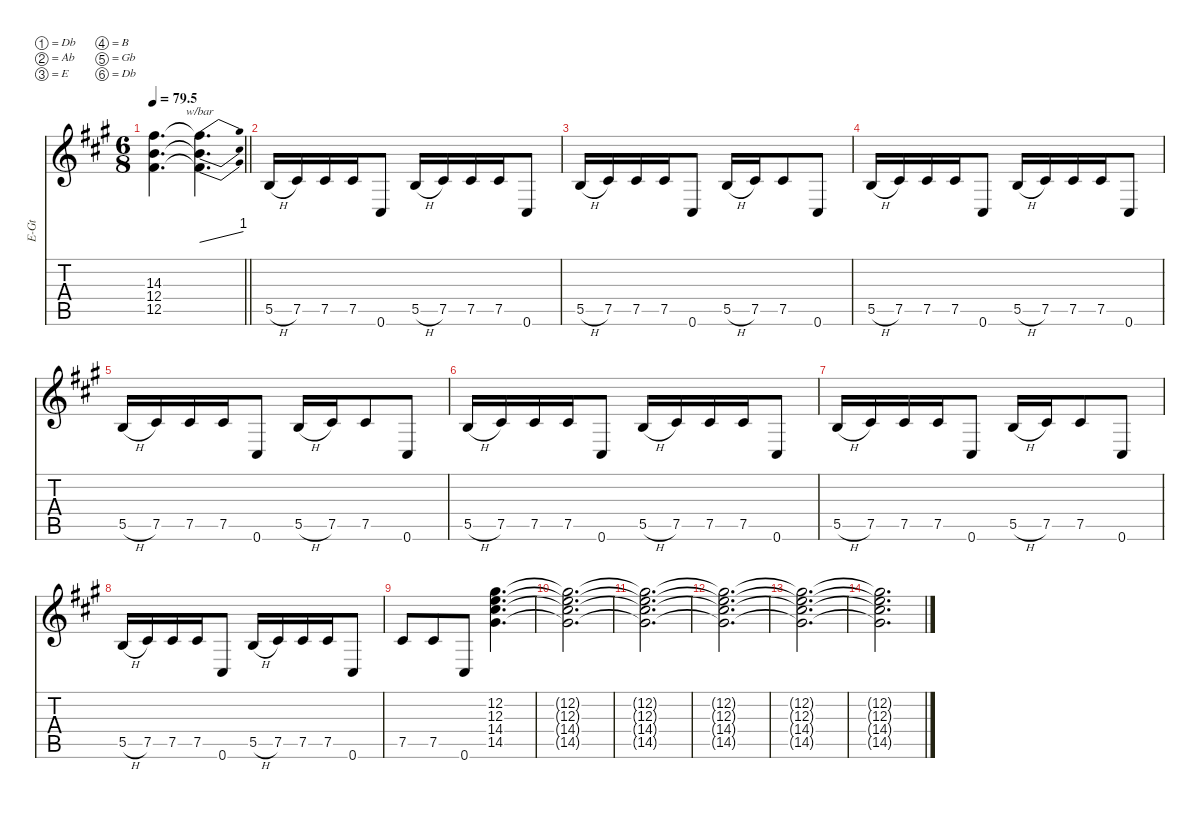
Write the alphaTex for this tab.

\defaultSystemsLayout 4
\hideDynamics
\bracketExtendMode nobrackets
\otherSystemsTrackNameOrientation horizontal
\track ("Guitar2" "E-Gt") {instrument overdrivenguitar}
\staff {score tabs}
\tuning (Db4 Ab3 E3 B2 Gb2 Db2)
\ts (6 8)
\tempo
79.5
\accidentals auto
\clef g2
\ottava regular
\simile none
\barLineRight lightlight
\ks a
(14.3{acc #} 12.5{acc #} 12.4{acc forcenatural}).4{d dy f beam Down} (14.3{t acc #} 12.4{t acc forcenatural} 12.5{t acc #}).4{d tbe (dive default 0 0 60 4) beam Down} |
5.5{h acc forcenatural}.16{beam Up} 7.5{acc #}.16{beam Up} 7.5{acc #}.16{beam Up} 7.5{acc #}.16{beam Up} 0.6{acc #}.8{beam Up} 5.5{h acc forcenatural}.16{beam Up} 7.5{acc #}.16{beam Up} 7.5{acc #}.16{beam Up} 7.5{acc #}.16{beam Up} 0.6{acc #}.8{beam Up} |
5.5{h acc forcenatural}.16{beam Up} 7.5{acc #}.16{beam Up} 7.5{acc #}.16{beam Up} 7.5{acc #}.16{beam Up} 0.6{acc #}.8{beam Up} 5.5{h acc forcenatural}.16{beam Up} 7.5{acc #}.16{beam Up} 7.5{acc #}.8{beam Up} 0.6{acc #}.8{beam Up} |
5.5{h acc forcenatural}.16{beam Up} 7.5{acc #}.16{beam Up} 7.5{acc #}.16{beam Up} 7.5{acc #}.16{beam Up} 0.6{acc #}.8{beam Up} 5.5{h acc forcenatural}.16{beam Up} 7.5{acc #}.16{beam Up} 7.5{acc #}.16{beam Up} 7.5{acc #}.16{beam Up} 0.6{acc #}.8{beam Up} |
5.5{h acc forcenatural}.16{beam Up} 7.5{acc #}.16{beam Up} 7.5{acc #}.16{beam Up} 7.5{acc #}.16{beam Up} 0.6{acc #}.8{beam Up} 5.5{h acc forcenatural}.16{beam Up} 7.5{acc #}.16{beam Up} 7.5{acc #}.8{beam Up} 0.6{acc #}.8{beam Up} |
5.5{h acc forcenatural}.16{beam Up} 7.5{acc #}.16{beam Up} 7.5{acc #}.16{beam Up} 7.5{acc #}.16{beam Up} 0.6{acc #}.8{beam Up} 5.5{h acc forcenatural}.16{beam Up} 7.5{acc #}.16{beam Up} 7.5{acc #}.16{beam Up} 7.5{acc #}.16{beam Up} 0.6{acc #}.8{beam Up} |
5.5{h acc forcenatural}.16{beam Up} 7.5{acc #}.16{beam Up} 7.5{acc #}.16{beam Up} 7.5{acc #}.16{beam Up} 0.6{acc #}.8{beam Up} 5.5{h acc forcenatural}.16{beam Up} 7.5{acc #}.16{beam Up} 7.5{acc #}.8{beam Up} 0.6{acc #}.8{beam Up} |
5.5{h acc forcenatural}.16{beam Up} 7.5{acc #}.16{beam Up} 7.5{acc #}.16{beam Up} 7.5{acc #}.16{beam Up} 0.6{acc #}.8{beam Up} 5.5{h acc forcenatural}.16{beam Up} 7.5{acc #}.16{beam Up} 7.5{acc #}.16{beam Up} 7.5{acc #}.16{beam Up} 0.6{acc #}.8{beam Up} |
7.5{acc #}.8{beam Up} 7.5{acc #}.8{beam Up} 0.6{acc #}.8{beam Up} (12.3{acc forcenatural} 12.2{acc #} 14.4{acc #} 14.5{acc #}).4{d beam Down} |
(12.3{t acc forcenatural} 12.2{t acc #} 14.4{t acc #} 14.5{t acc #}).2{d beam Down} |
(12.3{t acc forcenatural} 12.2{t acc #} 14.4{t acc #} 14.5{t acc #}).2{d beam Down} |
(12.3{t acc forcenatural} 12.2{t acc #} 14.4{t acc #} 14.5{t acc #}).2{d beam Down} |
(12.3{t acc forcenatural} 12.2{t acc #} 14.4{t acc #} 14.5{t acc #}).2{d beam Down} |
(12.2{t acc #} 12.3{t acc forcenatural} 14.4{t acc #} 14.5{t acc #}).2{d beam Down}
